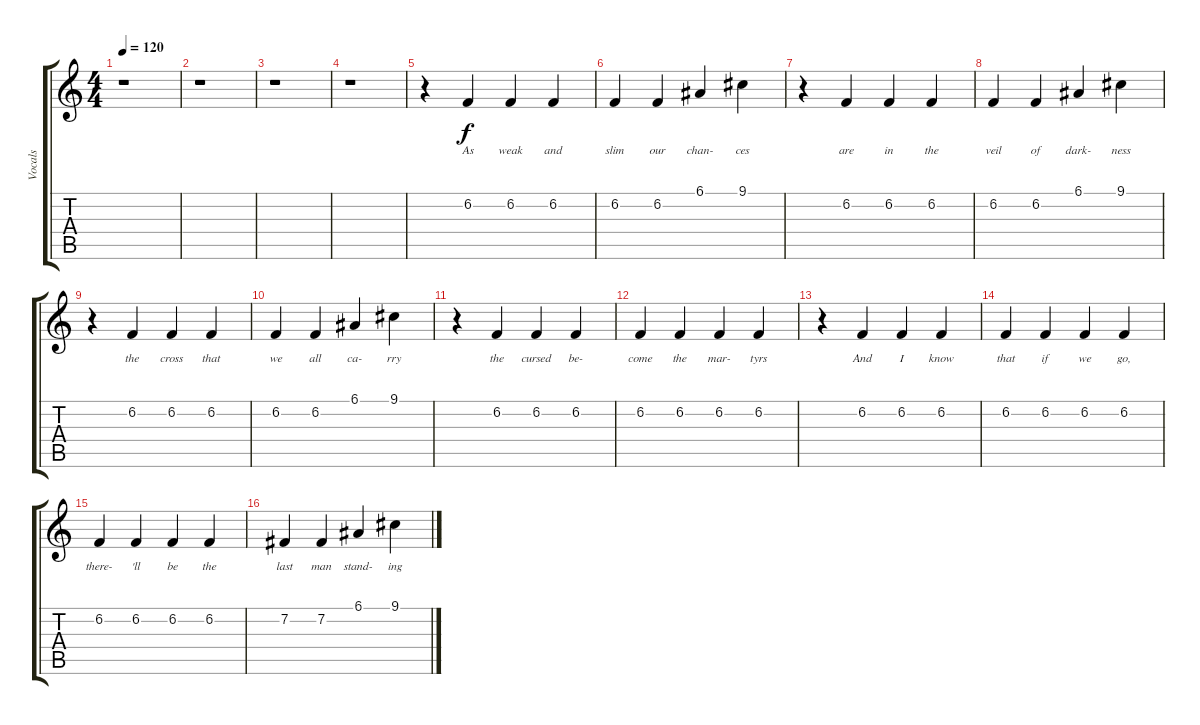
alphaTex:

\track ("Vocals" "Vocals") {instrument lead2sawtooth}
\staff {score tabs}
\tuning (E4 B3 G3 D3 A2 E2) {hide}
\ts (4 4)
\tempo 120
\clef g2
\ks c
r.1{dy f} |
r.1 |
r.1 |
r.1 |
r.4 6.2.4{lyrics (0 "As") lyrics (1 "") lyrics (2 "") lyrics (3 "") lyrics (4 "")} 6.2.4{lyrics (0 "weak") lyrics (1 "") lyrics (2 "") lyrics (3 "") lyrics (4 "")} 6.2.4{lyrics (0 "and") lyrics (1 "") lyrics (2 "") lyrics (3 "") lyrics (4 "")} |
6.2.4{lyrics (0 "slim") lyrics (1 "") lyrics (2 "") lyrics (3 "") lyrics (4 "")} 6.2.4{lyrics (0 "our") lyrics (1 "") lyrics (2 "") lyrics (3 "") lyrics (4 "")} 6.1.4{lyrics (0 "chan-") lyrics (1 "") lyrics (2 "") lyrics (3 "") lyrics (4 "")} 9.1.4{lyrics (0 "ces") lyrics (1 "") lyrics (2 "") lyrics (3 "") lyrics (4 "")} |
r.4 6.2.4{lyrics (0 "are") lyrics (1 "") lyrics (2 "") lyrics (3 "") lyrics (4 "")} 6.2.4{lyrics (0 "in") lyrics (1 "") lyrics (2 "") lyrics (3 "") lyrics (4 "")} 6.2.4{lyrics (0 "the") lyrics (1 "") lyrics (2 "") lyrics (3 "") lyrics (4 "")} |
6.2.4{lyrics (0 "veil") lyrics (1 "") lyrics (2 "") lyrics (3 "") lyrics (4 "")} 6.2.4{lyrics (0 "of") lyrics (1 "") lyrics (2 "") lyrics (3 "") lyrics (4 "")} 6.1.4{lyrics (0 "dark-") lyrics (1 "") lyrics (2 "") lyrics (3 "") lyrics (4 "")} 9.1.4{lyrics (0 "ness") lyrics (1 "") lyrics (2 "") lyrics (3 "") lyrics (4 "")} |
r.4 6.2.4{lyrics (0 "the") lyrics (1 "") lyrics (2 "") lyrics (3 "") lyrics (4 "")} 6.2.4{lyrics (0 "cross") lyrics (1 "") lyrics (2 "") lyrics (3 "") lyrics (4 "")} 6.2.4{lyrics (0 "that") lyrics (1 "") lyrics (2 "") lyrics (3 "") lyrics (4 "")} |
6.2.4{lyrics (0 "we") lyrics (1 "") lyrics (2 "") lyrics (3 "") lyrics (4 "")} 6.2.4{lyrics (0 "all") lyrics (1 "") lyrics (2 "") lyrics (3 "") lyrics (4 "")} 6.1.4{lyrics (0 "ca-") lyrics (1 "") lyrics (2 "") lyrics (3 "") lyrics (4 "")} 9.1.4{lyrics (0 "rry") lyrics (1 "") lyrics (2 "") lyrics (3 "") lyrics (4 "")} |
r.4 6.2.4{lyrics (0 "the") lyrics (1 "") lyrics (2 "") lyrics (3 "") lyrics (4 "")} 6.2.4{lyrics (0 "cursed") lyrics (1 "") lyrics (2 "") lyrics (3 "") lyrics (4 "")} 6.2.4{lyrics (0 "be-") lyrics (1 "") lyrics (2 "") lyrics (3 "") lyrics (4 "")} |
6.2.4{lyrics (0 "come") lyrics (1 "") lyrics (2 "") lyrics (3 "") lyrics (4 "")} 6.2.4{lyrics (0 "the") lyrics (1 "") lyrics (2 "") lyrics (3 "") lyrics (4 "")} 6.2.4{lyrics (0 "mar-") lyrics (1 "") lyrics (2 "") lyrics (3 "") lyrics (4 "")} 6.2.4{lyrics (0 "tyrs") lyrics (1 "") lyrics (2 "") lyrics (3 "") lyrics (4 "")} |
r.4 6.2.4{lyrics (0 "And") lyrics (1 "") lyrics (2 "") lyrics (3 "") lyrics (4 "")} 6.2.4{lyrics (0 "I") lyrics (1 "") lyrics (2 "") lyrics (3 "") lyrics (4 "")} 6.2.4{lyrics (0 "know") lyrics (1 "") lyrics (2 "") lyrics (3 "") lyrics (4 "")} |
6.2.4{lyrics (0 "that") lyrics (1 "") lyrics (2 "") lyrics (3 "") lyrics (4 "")} 6.2.4{lyrics (0 "if") lyrics (1 "") lyrics (2 "") lyrics (3 "") lyrics (4 "")} 6.2.4{lyrics (0 "we") lyrics (1 "") lyrics (2 "") lyrics (3 "") lyrics (4 "")} 6.2.4{lyrics (0 "go,") lyrics (1 "") lyrics (2 "") lyrics (3 "") lyrics (4 "")} |
6.2.4{lyrics (0 "there-") lyrics (1 "") lyrics (2 "") lyrics (3 "") lyrics (4 "")} 6.2.4{lyrics (0 "'ll") lyrics (1 "") lyrics (2 "") lyrics (3 "") lyrics (4 "")} 6.2.4{lyrics (0 "be") lyrics (1 "") lyrics (2 "") lyrics (3 "") lyrics (4 "")} 6.2.4{lyrics (0 "the") lyrics (1 "") lyrics (2 "") lyrics (3 "") lyrics (4 "")} |
7.2.4{lyrics (0 "last") lyrics (1 "") lyrics (2 "") lyrics (3 "") lyrics (4 "")} 7.2.4{lyrics (0 "man") lyrics (1 "") lyrics (2 "") lyrics (3 "") lyrics (4 "")} 6.1.4{lyrics (0 "stand-") lyrics (1 "") lyrics (2 "") lyrics (3 "") lyrics (4 "")} 9.1.4{lyrics (0 "ing") lyrics (1 "") lyrics (2 "") lyrics (3 "") lyrics (4 "")}
